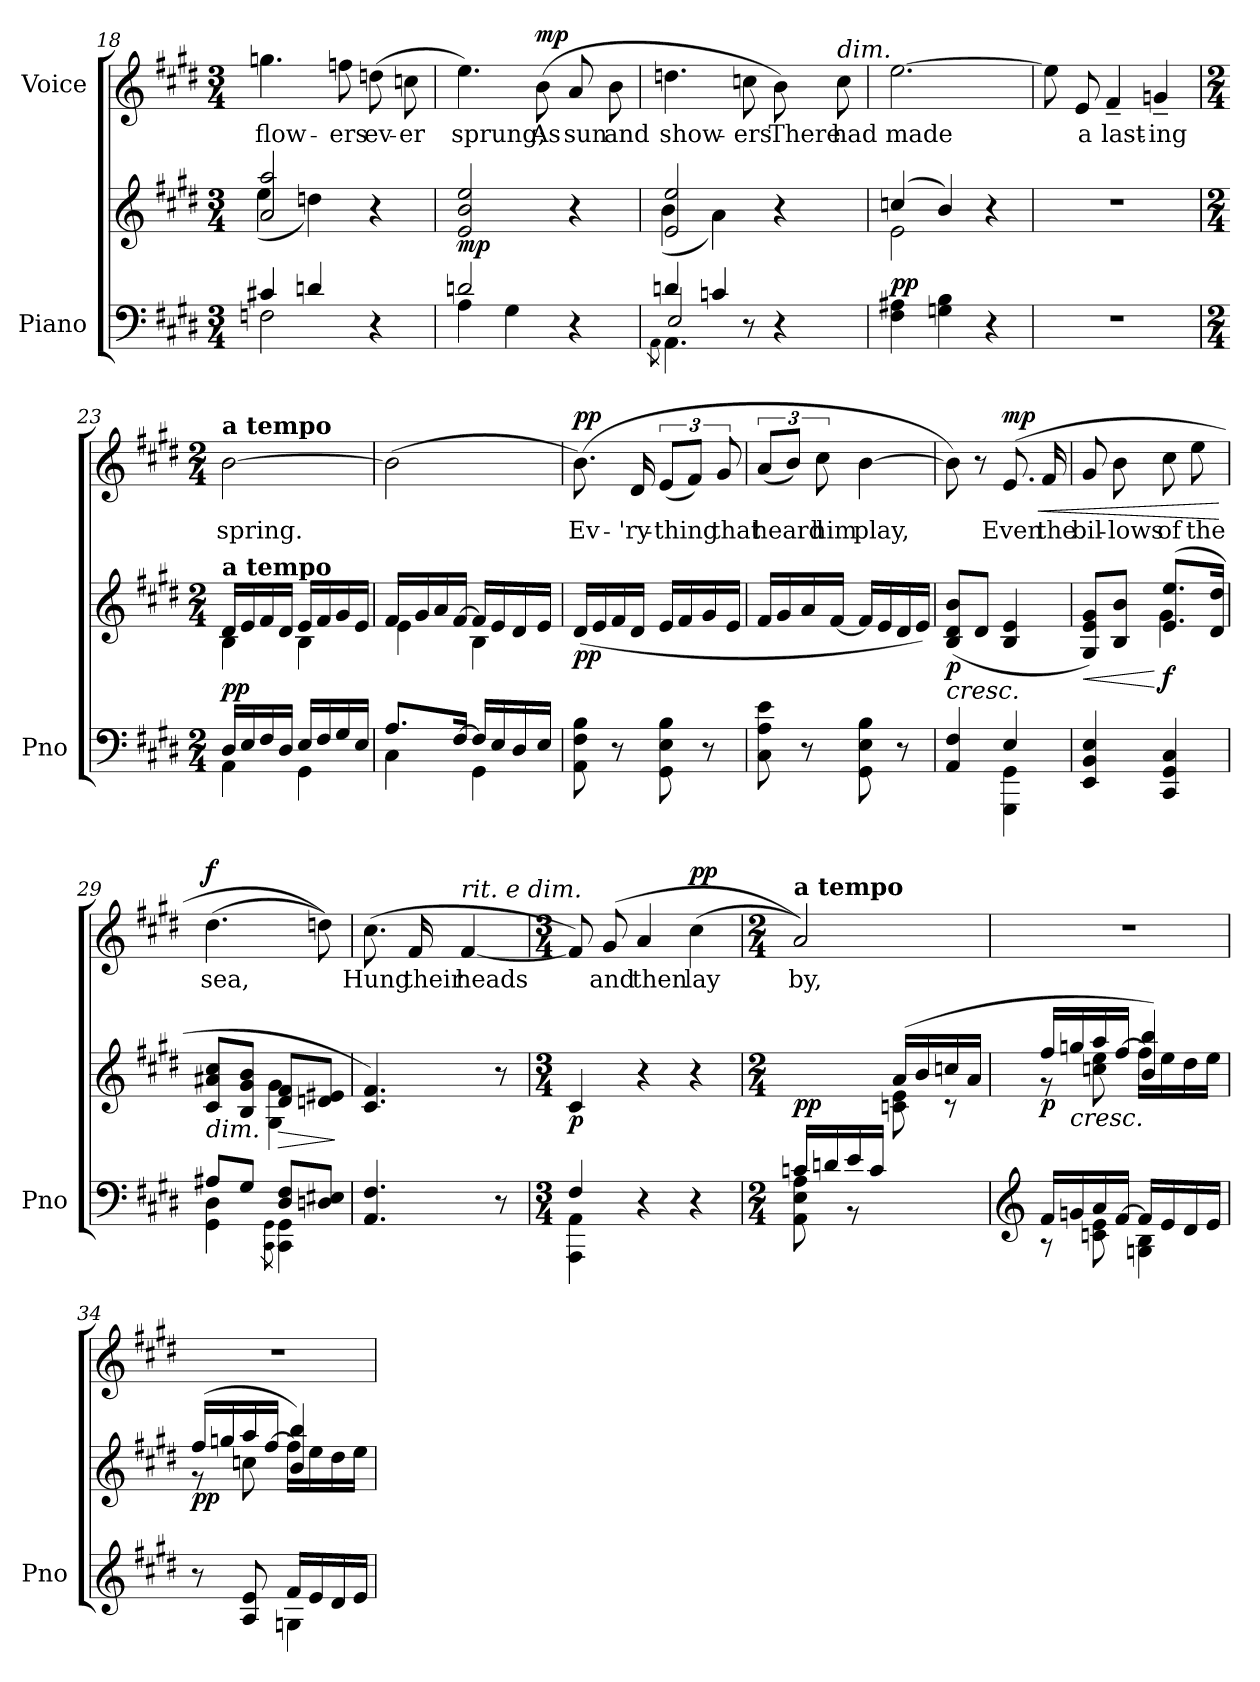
**kern	**kern	**dynam	**kern	**text	**dynam
*part2	*part2	*part2	*part1	*part1	*part1
*staff3	*staff2	*staff2/3	*staff1	*staff1	*staff1
*I"Piano	*	*	*I"Voice	*	*
*I'Pno	*	*	*	*	*
!!LO:LB:g=z
*clefF4	*clefG2	*	*clefG2	*	*
*k[f#c#g#d#]	*k[f#c#g#d#]	*	*k[f#c#g#d#]	*	*
*M3/4	*M3/4	*	*M3/4	*	*
=18	=18	=18	=18	=18	=18
*^	*^	*	*	*	*
!	!	!	!	!	!	!LO:LY:b	!
4c#X/	2Fn\	2a/ 2aa/	(4ee\	.	4.ggn\	flow-	.
4dn/	.	.	4ddn\)	.	.	.	.
!	!	!	!	!	!	!LO:LY:b	!
.	.	.	.	.	8ffn\	-ers	.
!	!	!	!	!	!	!LO:LY:b	!
4r	4ryy	4r	4ryy	.	(8ddn\	ev-	.
!	!	!	!	!	!	!LO:LY:b	!
.	.	.	.	.	8ccn\	-er	.
*	*	*v	*v	*	*	*	*
=19	=19	=19	=19	=19	=19	=19
!	!	!	!LO:DY:a=2	!	!LO:LY:b	!
2dn/	4A\	2e/ 2b/ 2ee/	mp	4.ee\)	sprung;	.
.	4G#\	.	.	.	.	.
!	!	!	!	!	!LO:LY:b	!LO:DY:a
.	.	.	.	(8b\	As	mp
!	!	!	!	!	!LO:LY:b	!
4r	4ryy	4r	.	8a/	sun	.
!	!	!	!	!	!LO:LY:b	!
.	.	.	.	8b\	and	.
=20	=20	=20	=20	=20	=20	=20
*	*^	*	*	*	*	*
.	.	8qAA\	.	.	.	.	.
*	*	*	*^	*	*	*	*
!	!	!	!	!	!	!	!LO:LY:b	!
4dn/	2E/	4.AA\	2e/ 2ee/	(4b\	.	4.ddn\	show-	.
4cn/	.	.	.	4a\)	.	.	.	.
!	!	!	!	!	!	!	!LO:LY:b	!
.	.	8r	.	.	.	8ccn\	-ers	.
!	!	!	!	!	!	!	!LO:LY:b	!
4r	4ryy	4ryy	4r	4ryy	.	8b\)	There	.
!	!	!	!	!	!	!LO:TX:a:i:t=dim.	!	!
!	!	!	!	!	!	!	!LO:LY:b	!
.	.	.	.	.	.	8cc\	had	.
*v	*v	*v	*	*	*	*	*	*
=21	=21	=21	=21	=21	=21	=21
!	!	!	!LO:DY:a=2	!	!LO:LY:b	!
4F#\ 4A#X\	(4ccn/	2e\	pp	[2.ee\	made	.
4Gn\ 4B\	4b/)	.	.	.	.	.
4r	4r	4ryy	.	.	.	.
!!LO:LB:g=z
=22	=22	=22	=22	=22	=22	=22
!	!LO:TX:b:i:t=rit.	!	!	!	!	!
*	*v	*v	*	*	*	*
2.r	2.r	.	8ee\]	.	.
!	!	!	!	!LO:LY:b	!LO:DY:a
!	!	!	!	!	!LO:DY:n=1:a
.	.	.	8e/	a	pp other-dynamics
!	!	!	!	!LO:LY:b	!
.	.	.	4f#~>/	last-	.
!	!	!	!	!LO:LY:b	!
.	.	.	4gn~>/	-ing	.
=23	=23	=23	=23	=23	=23
*M2/4	*M2/4	*	*M2/4	*	*
*^	*^	*	*	*	*
!	!	!	!	!	!LO:TX:a:B:t=a tempo	!	!
!	!	!LO:TX:a:B:t=a tempo	!	!	!	!	!
!	!	!	!	!LO:DY:a=2	!	!LO:LY:b	!
16D#/LL	4AA\	16d#/LL	4B\	pp	[2b\	spring.	.
16E/	.	16e/	.	.	.	.	.
16F#/	.	16f#/	.	.	.	.	.
16D#/JJ	.	16d#/JJ	.	.	.	.	.
16E/LL	4GG#\	16e/LL	4B\	.	.	.	.
16F#/	.	16f#/	.	.	.	.	.
16G#/	.	16g#/	.	.	.	.	.
16E/JJ	.	16e/JJ	.	.	.	.	.
=24	=24	=24	=24	=24	=24	=24	=24
8.A/L	4C#\	16f#/LL	4e\	.	(2b\]	.	.
.	.	16g#/	.	.	.	.	.
.	.	16a/	.	.	.	.	.
[16F#/Jk	.	[16f#/JJ	.	.	.	.	.
16F#/LL]	4GG#\	16f#/LL]	4B\	.	.	.	.
16E/	.	16e/	.	.	.	.	.
16D#/	.	16d#/	.	.	.	.	.
16E/JJ	.	16e/JJ	.	.	.	.	.
*v	*v	*	*	*	*	*	*
*	*v	*v	*	*	*	*
!!LO:PB:g=z
=25	=25	=25	=25	=25	=25
!	!	!LO:DY:b	!	!LO:LY:b	!LO:DY:a
8AA\ 8F#\ 8B\	(16d#/LL	pp	(8.b\)	Ev-	pp
.	16e/	.	.	.	.
8r	16f#/	.	.	.	.
!	!	!	!	!LO:LY:b	!
.	16d#/JJ	.	16d#/	-'ry-	.
!	!	!	!	!LO:LY:b	!
8GG#\ 8E\ 8B\	16e/LL	.	(12e/L	-thing	.
.	16f#/	.	.	.	.
.	.	.	12f#/J)	.	.
8r	16g#/	.	.	.	.
!	!	!	!	!LO:LY:b	!
.	.	.	12g#/	that	.
.	16e/JJ	.	.	.	.
=26	=26	=26	=26	=26	=26
!	!	!	!	!LO:LY:b	!
8C#\ 8A\ 8e\	16f#/LL	.	(12a/L	heard	.
.	16g#/	.	.	.	.
.	.	.	12b/J)	.	.
8r	16a/	.	.	.	.
!	!	!	!	!LO:LY:b	!
.	.	.	12cc#\	him	.
.	[16f#/JJ	.	.	.	.
!	!	!	!	!LO:LY:b	!
8GG#\ 8E\ 8B\	16f#/LL]	.	[4b\	play,	.
.	16e/	.	.	.	.
8r	16d#/	.	.	.	.
.	16e/JJ)	.	.	.	.
=27	=27	=27	=27	=27	=27
*^	*	*	*	*	*
!	!	!LO:TX:b:i:t=cresc.	!	!	!	!
!	!	!	!LO:DY:b	!	!	!
4AA/ 4F#/	4ryy	(>8B/ 8d#/ 8b/L	p	8b\])	.	.
.	.	8d#/J	.	8r	.	.
!	!	!	!	!	!LO:LY:b	!LO:HP:b
!	!	!	!	!	!	!LO:DY:n=1:a
4E/	4GGG#\ 4GG#\	4B/ 4e/	.	(8.e/	Even	< mp
!	!	!	!	!	!LO:LY:b	!
.	.	.	.	16f#/	the	.
*v	*v	*	*	*	*	*
!!LO:LB:g=z
=28	=28	=28	=28	=28	=28
!	!	!LO:HP:b	!	!LO:LY:b	!
*	*^	*	*	*	*
4EE/ 4BB/ 4E/	8G#/ 8e/ 8g#/L)	4ryy	<	8g#/	bil-	.
!	!	!	!	!	!LO:LY:b	!
.	8B/ 8b/J	.	.	8b\	-lows	.
!	!	!	!LO:DY:n=1:b	!	!LO:LY:b	!
4CC#/ 4GG#/ 4C#/	(8.e/ 8.ee/L	4g#\	[ f	8cc#\	of	.
!	!	!	!	!	!LO:LY:b	!
.	.	.	.	8ee\	the	.
.	16d#/ 16dd#/Jk	.	.	.	.	.
*	*v	*v	*	*	*	*
.	.	.	.	.	[
=29	=29	=29	=29	=29	=29
*^	*^	*	*	*	*
!	!	!LO:TX:b:i:t=dim.	!	!	!	!	!
!	!	!	!	!	!	!LO:LY:b	!LO:DY:a
8A#X/L	4GG#\ 4D#\	8c#/ 8a#X/ 8cc#/L	4ryy	.	(4.dd#\	sea,	f
8G#/J	.	8B/ 8g#/ 8b/J	.	.	.	.	.
.	8qCC#\ 8qGG#\	.	.	.	.	.	.
!	!	!	!	!LO:HP:b	!	!	!
8D#/ 8F#/L	4CC#\ 4GG#\	8d#/ 8f#/L	4G#\ 4g#\	>	.	.	.
8Dn/ 8E#X/J	.	8dn/ 8e#X/J	.	.	8ddn\))	.	.
*v	*v	*	*	*	*	*	*
*	*v	*v	*	*	*	*
.	.	]	.	.	.
=30	=30	=30	=30	=30	=30
!	!	!	!	!LO:LY:b	!
4.AA/ 4.F#/	4.c#/ 4.f#/)	.	(8.cc#\	Hung	.
!	!	!	!	!LO:LY:b	!
.	.	.	16f#/	their	.
!	!	!	!LO:TX:a:i:t=rit. e dim.	!	!
!	!	!	!	!LO:LY:b	!
.	.	.	[4f#/	heads	.
8r	8r	.	.	.	.
=31	=31	=31	=31	=31	=31
*M3/4	*M3/4	*	*M3/4	*	*
*^	*	*	*	*	*
!	!	!	!LO:DY:b	!	!	!
4F#/	4AAA\ 4AA\	4c#/	p	8f#/])	.	.
!	!	!	!	!	!LO:LY:b	!
.	.	.	.	(>8g#/	and	.
!	!	!	!	!	!LO:LY:b	!
4r	2ryy	4r	.	4a/	then	.
!	!	!	!	!	!LO:LY:b	!LO:DY:a
4r	.	4r	.	(4cc#\	lay	pp
!!LO:LB:g=z
=32	=32	=32	=32	=32	=32	=32
*M2/4	*	*M2/4	*	*M2/4	*	*
*	*	*^	*	*	*	*
!	!	!	!	!	!LO:TX:a:B:t=a tempo	!	!
!	!	!	!	!LO:DY:b	!	!LO:LY:b	!
16cn/LL	8AA\ 8E\ 8A\	4ryy	4ryy	pp	2a/))	by,	.
16dn/	.	.	.	.	.	.	.
16e/	8r	.	.	.	.	.	.
16c/JJ	.	.	.	.	.	.	.
4ryy	4ryy	(16a/LL	8cn\ 8e\	.	.	.	.
.	.	16b/	.	.	.	.	.
.	.	16ccn/	8r	.	.	.	.
.	.	16a/JJ	.	.	.	.	.
=33	=33	=33	=33	=33	=33	=33	=33
*clefG2	*	*	*	*	*	*	*
!	!	!	!	!LO:DY:b	!	!	!
16f#/LL	8r	16ff#/LL	8r	p	2r	.	.
!	!	!LO:TX:b:i:t=cresc.	!	!	!	!	!
16gn/	.	16ggn/	.	.	.	.	.
16a/	8cn\ 8e\	16aa/	8ccn\ 8ee\	.	.	.	.
[16f#/JJ	.	[16ff#/JJ	.	.	.	.	.
16f#/LL]	4Gn\ 4B\	16ff#\LL]	4b/ 4bb/)	.	.	.	.
16e/	.	16ee\	.	.	.	.	.
16d#/	.	16dd#\	.	.	.	.	.
16e/JJ	.	16ee\JJ	.	.	.	.	.
=34	=34	=34	=34	=34	=34	=34	=34
!	!	!	!	!LO:DY:b	!	!	!
8r	4ryy	(16ff#/LL	8r	pp	2r	.	.
.	.	16ggn/	.	.	.	.	.
8A/ 8e/	.	16aa/	8ccn\	.	.	.	.
.	.	[16ff#/JJ	.	.	.	.	.
16f#/LL	4Gn\	16ff#\LL]	4b/ 4bb/)	.	.	.	.
16e/	.	16ee\	.	.	.	.	.
16d#/	.	16dd#\	.	.	.	.	.
16e/JJ	.	16ee\JJ	.	.	.	.	.
*v	*v	*	*	*	*	*	*
*	*v	*v	*	*	*	*
=	=	=	=	=	=
*-	*-	*-	*-	*-	*-
